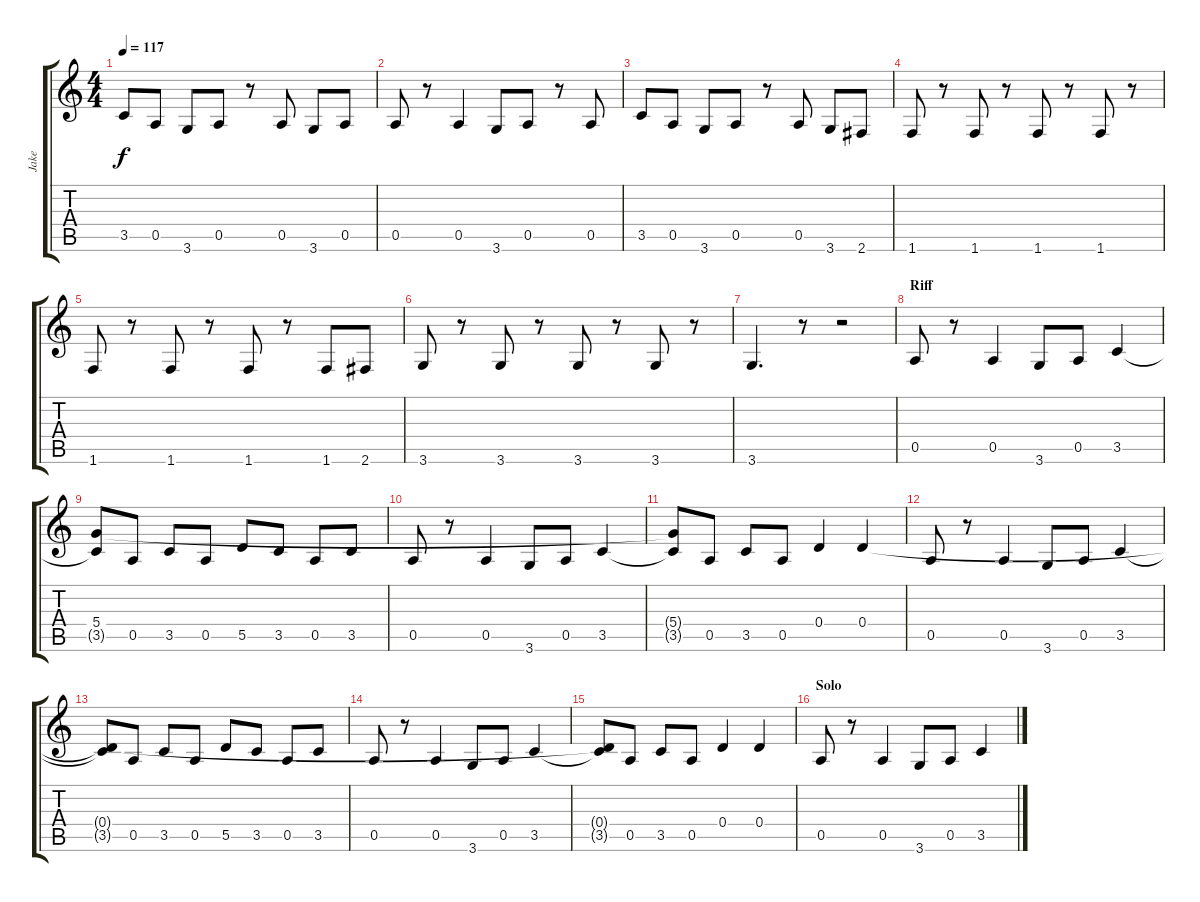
\track ("Jake" "Jake") {instrument electricbassfinger}
\staff {score tabs}
\tuning (E4 B3 G3 D3 A2 E2) {hide}
\ts (4 4)
\tempo 117
\clef g2
\ks c
3.5.8{dy f} 0.5.8 3.6.8 0.5.8 r.8 0.5.8 3.6.8 0.5.8 |
0.5.8 r.8 0.5.4 3.6.8 0.5.8 r.8 0.5.8 |
3.5.8 0.5.8 3.6.8 0.5.8 r.8 0.5.8 3.6.8 2.6.8 |
1.6.8 r.8 1.6.8 r.8 1.6.8 r.8 1.6.8 r.8 |
1.6.8 r.8 1.6.8 r.8 1.6.8 r.8 1.6.8 2.6.8 |
3.6.8 r.8 3.6.8 r.8 3.6.8 r.8 3.6.8 r.8 |
3.6.4{d} r.8 r.2 |
\section ("" "Riff")
0.5.8 r.8 0.5.4 3.6.8 0.5.8 3.5.4 |
(5.4 3.5{t}).8 0.5.8 3.5.8 0.5.8 5.5.8 3.5.8 0.5.8 3.5.8 |
0.5.8 r.8 0.5.4 3.6.8 0.5.8 3.5.4 |
(5.4{t} 3.5{t}).8 0.5.8 3.5.8 0.5.8 0.4.4 0.4.4 |
0.5.8 r.8 0.5.4 3.6.8 0.5.8 3.5.4 |
(0.4{t} 3.5{t}).8 0.5.8 3.5.8 0.5.8 5.5.8 3.5.8 0.5.8 3.5.8 |
0.5.8 r.8 0.5.4 3.6.8 0.5.8 3.5.4 |
(0.4{t} 3.5{t}).8 0.5.8 3.5.8 0.5.8 0.4.4 0.4.4 |
\section ("" "Solo")
0.5.8 r.8 0.5.4 3.6.8 0.5.8 3.5.4
